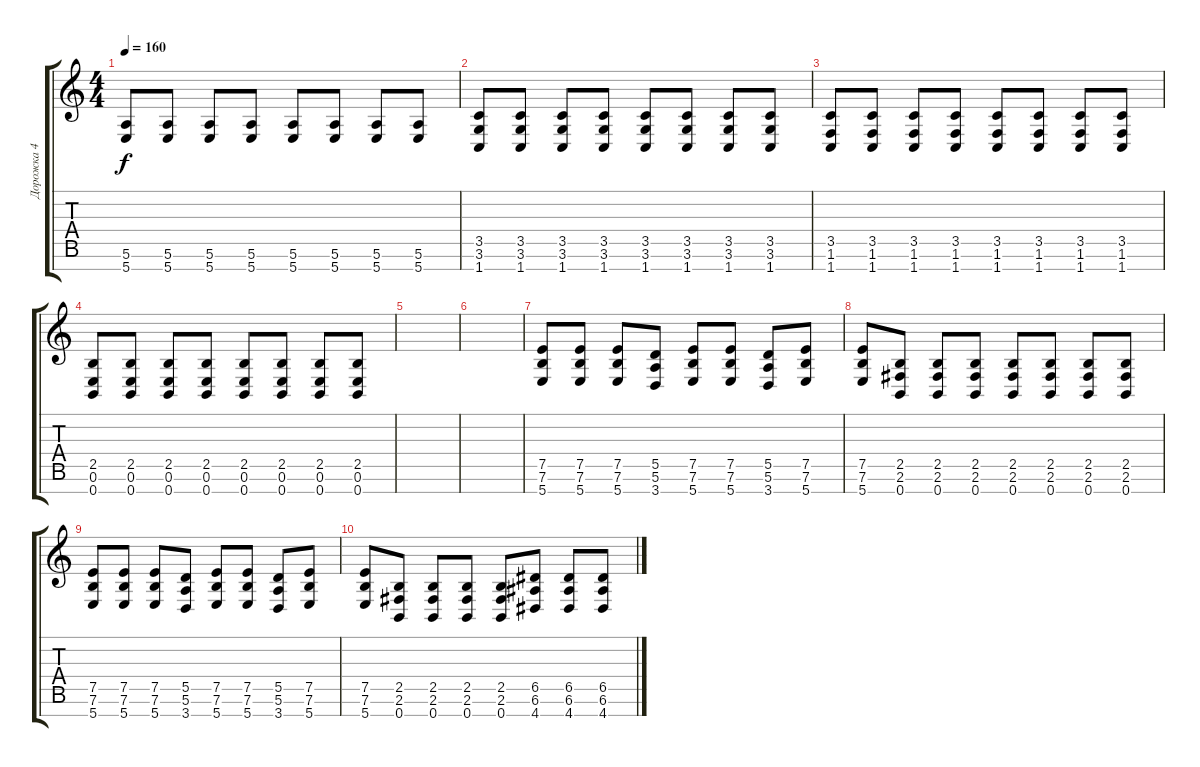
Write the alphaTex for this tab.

\track ("Дорожка 4" "Дорожка 4") {instrument overdrivenguitar}
\staff {score tabs}
\tuning (E4 B3 G3 D3 A2 E2 B1) {hide}
\ts (4 4)
\tempo 160
\clef g2
\ks c
(5.6 5.7).8{dy f} (5.6 5.7).8 (5.6 5.7).8 (5.6 5.7).8 (5.6 5.7).8 (5.6 5.7).8 (5.6 5.7).8 (5.6 5.7).8 |
(3.5 3.6 1.7).8 (3.5 3.6 1.7).8 (3.5 3.6 1.7).8 (3.5 3.6 1.7).8 (3.5 3.6 1.7).8 (3.5 3.6 1.7).8 (3.5 3.6 1.7).8 (3.5 3.6 1.7).8 |
(3.5 1.6 1.7).8 (3.5 1.6 1.7).8 (3.5 1.6 1.7).8 (3.5 1.6 1.7).8 (3.5 1.6 1.7).8 (3.5 1.6 1.7).8 (3.5 1.6 1.7).8 (3.5 1.6 1.7).8 |
(2.5 0.6 0.7).8 (2.5 0.6 0.7).8 (2.5 0.6 0.7).8 (2.5 0.6 0.7).8 (2.5 0.6 0.7).8 (2.5 0.6 0.7).8 (2.5 0.6 0.7).8 (2.5 0.6 0.7).8 |
|
|
(7.5 7.6 5.7).8 (7.5 7.6 5.7).8 (7.5 7.6 5.7).8 (5.5 5.6 3.7).8 (7.5 7.6 5.7).8 (7.5 7.6 5.7).8 (5.5 5.6 3.7).8 (7.5 7.6 5.7).8 |
(7.5 7.6 5.7).8 (2.5 2.6 0.7).8 (2.5 2.6 0.7).8 (2.5 2.6 0.7).8 (2.5 2.6 0.7).8 (2.5 2.6 0.7).8 (2.5 2.6 0.7).8 (2.5 2.6 0.7).8 |
(7.5 7.6 5.7).8 (7.5 7.6 5.7).8 (7.5 7.6 5.7).8 (5.5 5.6 3.7).8 (7.5 7.6 5.7).8 (7.5 7.6 5.7).8 (5.5 5.6 3.7).8 (7.5 7.6 5.7).8 |
(7.5 7.6 5.7).8 (2.5 2.6 0.7).8 (2.5 2.6 0.7).8 (2.5 2.6 0.7).8 (2.5 2.6 0.7).8 (6.5 6.6 4.7).8 (6.5 6.6 4.7).8 (6.5 6.6 4.7).8
